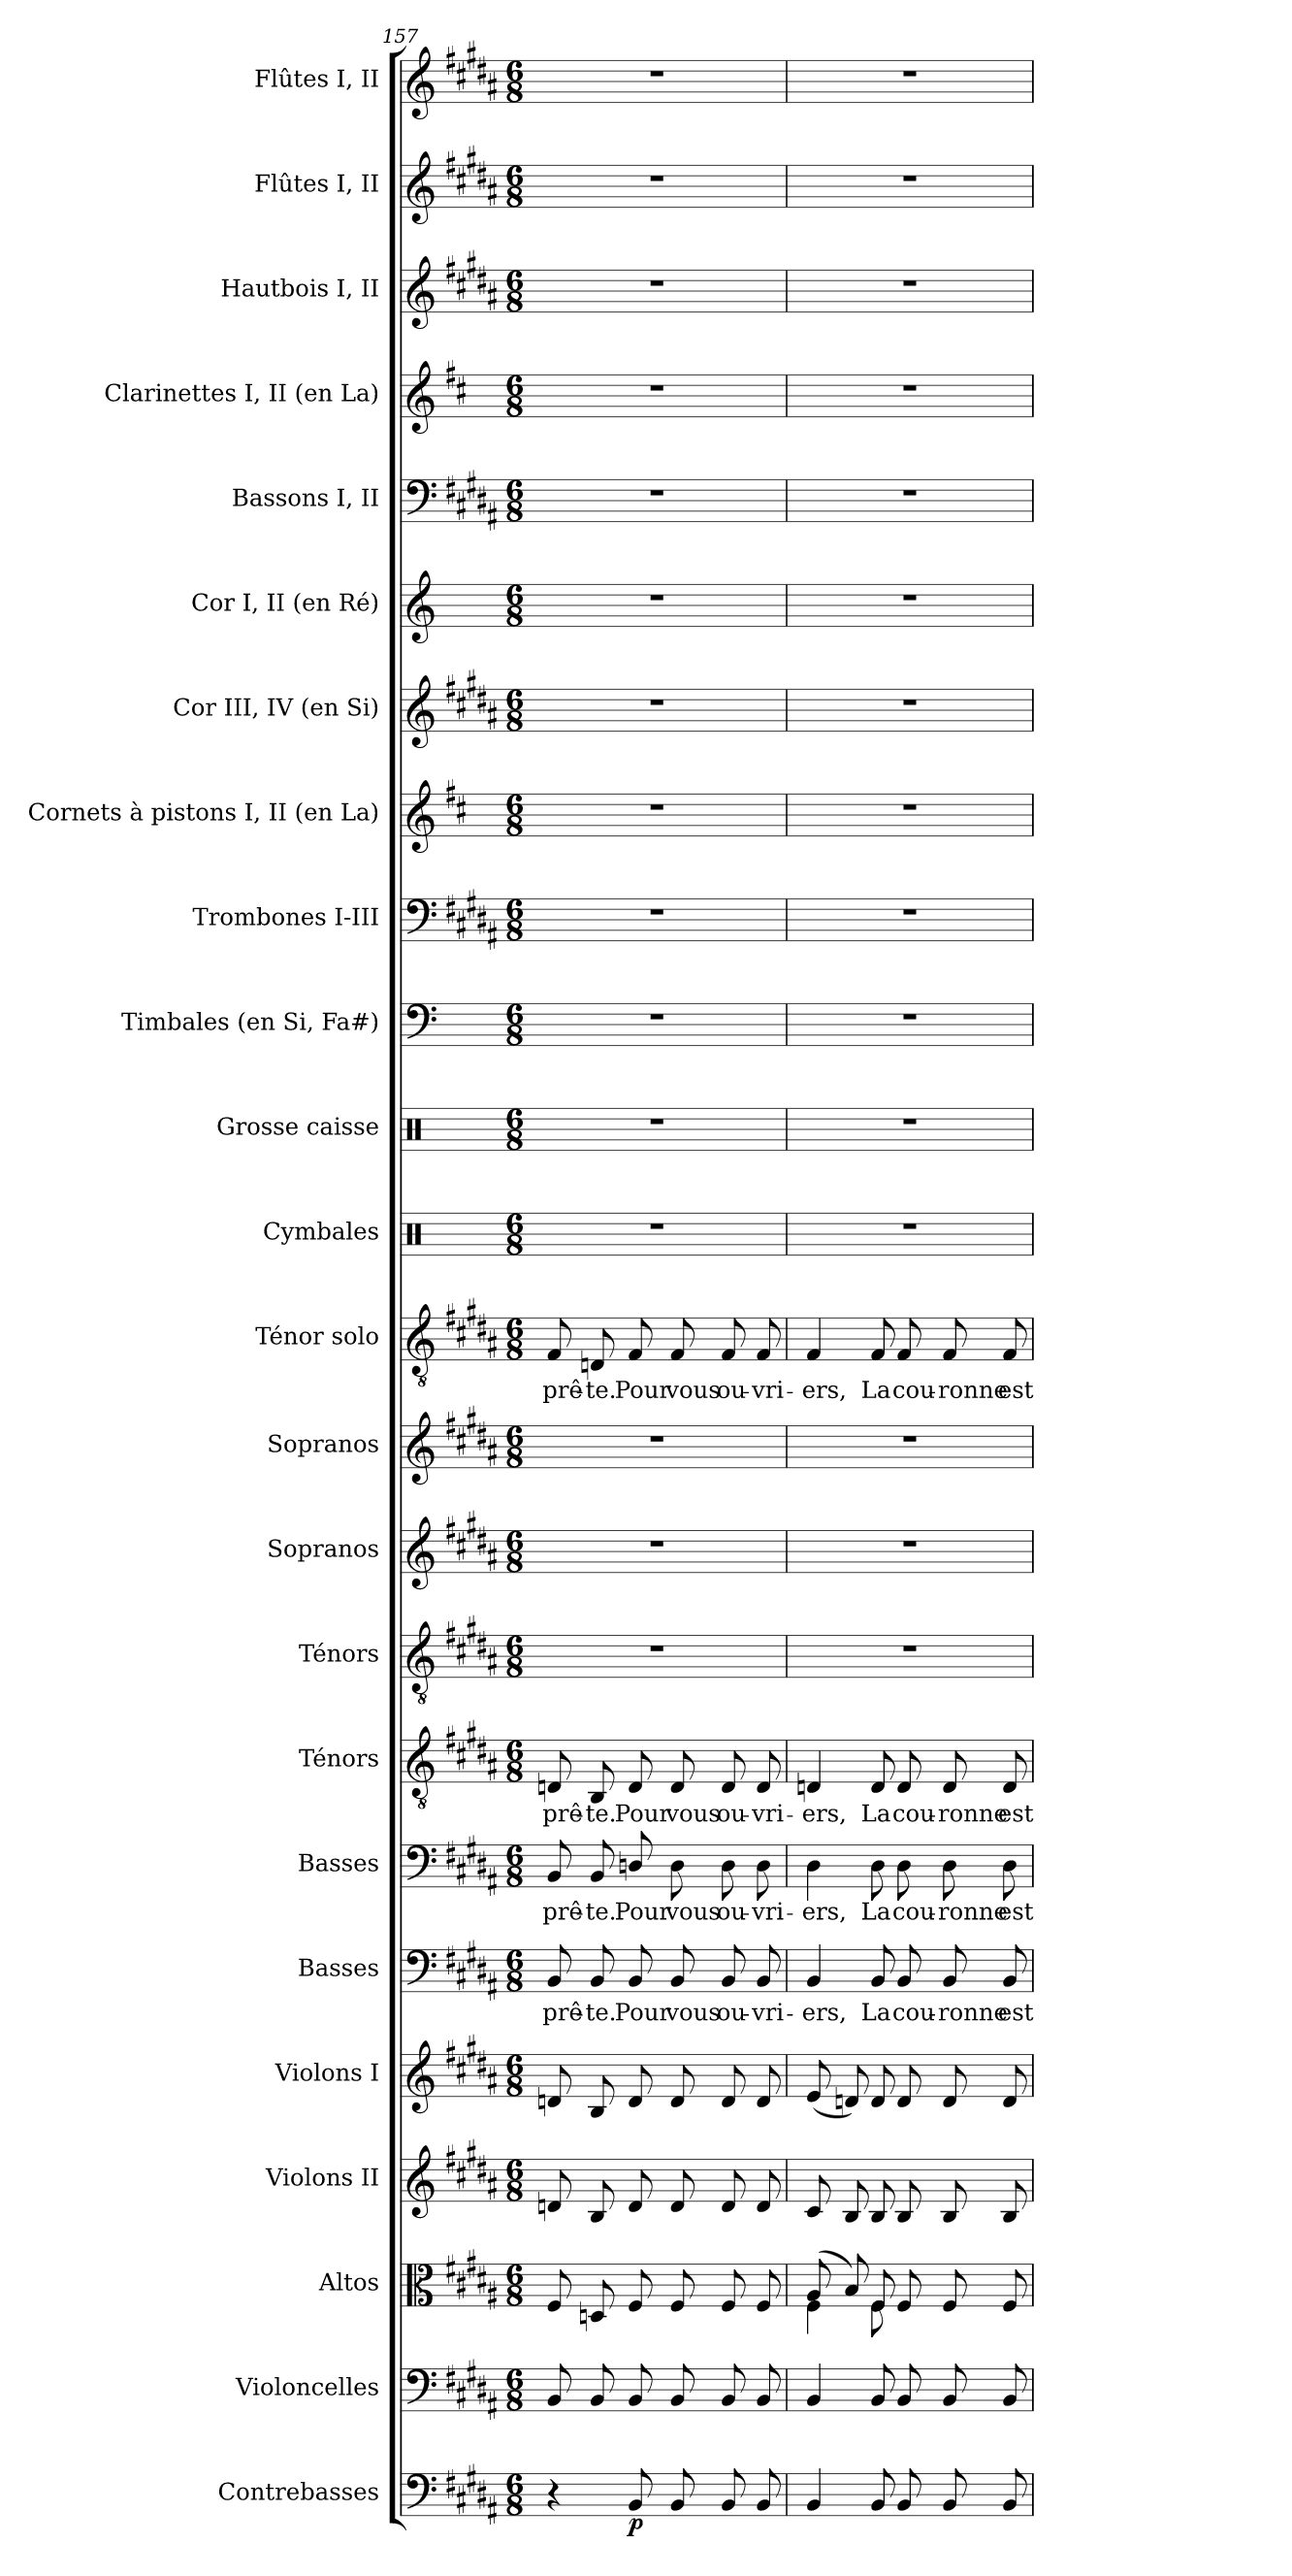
**kern	**dynam	**kern	**kern	**kern	**kern	**kern	**text	**kern	**text	**kern	**text	**kern	**kern	**kern	**kern	**text	**kern	**kern	**kern	**kern	**kern	**kern	**kern	**kern	**kern	**kern	**kern	**kern
*part24	*part24	*part23	*part22	*part21	*part20	*part19	*part19	*part18	*part18	*part17	*part17	*part16	*part15	*part14	*part13	*part13	*part12	*part11	*part10	*part9	*part8	*part7	*part6	*part5	*part4	*part3	*part2	*part1
*staff24	*staff24	*staff23	*staff22	*staff21	*staff20	*staff19	*staff19	*staff18	*staff18	*staff17	*staff17	*staff16	*staff15	*staff14	*staff13	*staff13	*staff12	*staff11	*staff10	*staff9	*staff8	*staff7	*staff6	*staff5	*staff4	*staff3	*staff2	*staff1
*I"Contrebasses	*	*I"Violoncelles	*I"Altos	*I"Violons II	*I"Violons I	*I"Basses	*	*I"Basses	*	*I"Ténors	*	*I"Ténors	*I"Sopranos	*I"Sopranos	*I"Ténor solo	*	*I"Cymbales	*I"Grosse caisse	*I"Timbales (en Si, Fa#)	*I"Trombones I-III	*I"Cornets à pistons I, II (en La)	*I"Cor III, IV (en Si)	*I"Cor I, II (en Ré)	*I"Bassons I, II	*I"Clarinettes I, II (en La)	*I"Hautbois I, II	*I"Flûtes I, II	*I"Flûtes I, II
*I'Cb.	*	*I'Vlles	*I'Altos	*I'Vns II	*I'Vns I	*I'Basses	*	*I'Basses	*	*I'Tén.	*	*I'Tén.	*I'Sopr.	*I'Sopr.	*I'Tén. solo	*	*I'Cym.	*I'G. c.	*I'Timb.	*I'Trb.	*I'C.à p. (La)	*I'Cor (Si)	*I'Cor (Ré)	*I'Bns	*I'Cl. (La)	*I'Hb.	*I'Fl.	*I'Fl.
*clefF4	*	*clefF4	*clefC3	*clefG2	*clefG2	*clefF4	*	*clefF4	*	*clefGv2	*	*clefGv2	*clefG2	*clefG2	*clefGv2	*	*clefX	*clefX	*clefF4	*clefF4	*clefG2	*clefG2	*clefG2	*clefF4	*clefG2	*clefG2	*clefG2	*clefG2
*ITrd7c12	*	*	*	*	*	*	*	*	*	*ITrd7c12	*	*ITrd7c12	*	*	*ITrd7c12	*	*	*	*	*	*ITrd2c3	*ITrd8c13	*ITrd6c10	*	*ITrd2c3	*	*	*
*k[f#c#g#d#a#]	*	*k[f#c#g#d#a#]	*k[f#c#g#d#a#]	*k[f#c#g#d#a#]	*k[f#c#g#d#a#]	*k[f#c#g#d#a#]	*	*k[f#c#g#d#a#]	*	*k[f#c#g#d#a#]	*	*k[f#c#g#d#a#]	*k[f#c#g#d#a#]	*k[f#c#g#d#a#]	*k[f#c#g#d#a#]	*	*k[]	*k[]	*k[]	*k[f#c#g#d#a#]	*k[f#c#g#d#a#]	*k[f#c#g#d#a#]	*k[f#c#]	*k[f#c#g#d#a#]	*k[f#c#g#d#a#]	*k[f#c#g#d#a#]	*k[f#c#g#d#a#]	*k[f#c#g#d#a#]
*B:	*	*B:	*B:	*B:	*B:	*B:	*	*B:	*	*B:	*	*B:	*B:	*B:	*B:	*	*C:	*C:	*C:	*B:	*B:	*B:	*D:	*B:	*B:	*B:	*B:	*B:
*M6/8	*	*M6/8	*M6/8	*M6/8	*M6/8	*M6/8	*	*M6/8	*	*M6/8	*	*M6/8	*M6/8	*M6/8	*M6/8	*	*M6/8	*M6/8	*M6/8	*M6/8	*M6/8	*M6/8	*M6/8	*M6/8	*M6/8	*M6/8	*M6/8	*M6/8
=157	=157	=157	=157	=157	=157	=157	=157	=157	=157	=157	=157	=157	=157	=157	=157	=157	=157	=157	=157	=157	=157	=157	=157	=157	=157	=157	=157	=157
!	!	!	!	!	!	!	!LO:LY:b:color=#000000	!	!	!	!	!	!	!	!	!	!	!	!	!	!	!	!	!	!	!	!	!
!	!	!	!	!	!	!	!	!	!LO:LY:b:color=#000000	!	!	!	!	!	!	!	!	!	!	!	!	!	!	!	!	!	!	!
!	!	!	!	!	!	!	!	!	!	!	!LO:LY:b:color=#000000	!LO:N:vis=1	!LO:N:vis=1	!LO:N:vis=1	!	!	!	!	!	!	!	!	!	!	!	!	!	!
!	!	!	!	!	!	!	!	!	!	!	!	!	!	!	!	!LO:LY:b:color=#000000	!LO:N:vis=1	!LO:N:vis=1	!LO:N:vis=1	!LO:N:vis=1	!LO:N:vis=1	!LO:N:vis=1	!LO:N:vis=1	!LO:N:vis=1	!LO:N:vis=1	!LO:N:vis=1	!LO:N:vis=1	!LO:N:vis=1
4r	.	8BBi/	8F#i/	8dni/	8dni/	8BBi/	prê-	8BBi/	prê-	8DDni/	prê-	2.r	2.r	2.r	8FF#i/	prê-	2.r	2.r	2.r	2.r	2.r	2.r	2.r	2.r	2.r	2.r	2.r	2.r
!	!	!	!	!	!	!	!LO:LY:b:color=#000000	!	!	!	!	!	!	!	!	!	!	!	!	!	!	!	!	!	!	!	!	!
!	!	!	!	!	!	!	!	!	!LO:LY:b:color=#000000	!	!	!	!	!	!	!	!	!	!	!	!	!	!	!	!	!	!	!
!	!	!	!	!	!	!	!	!	!	!	!LO:LY:b:color=#000000	!	!	!	!	!	!	!	!	!	!	!	!	!	!	!	!	!
!	!	!	!	!	!	!	!	!	!	!	!	!	!	!	!	!LO:LY:b:color=#000000	!	!	!	!	!	!	!	!	!	!	!	!
.	.	8BBi/	8Dni/	8Bi/	8Bi/	8BBi/	-te.	8BBi/	-te.	8BBBi/	-te.	.	.	.	8DDni/	-te.	.	.	.	.	.	.	.	.	.	.	.	.
!	!	!	!	!	!	!	!LO:LY:b:color=#000000	!	!	!	!	!	!	!	!	!	!	!	!	!	!	!	!	!	!	!	!	!
!	!	!	!	!	!	!	!	!	!LO:LY:b:color=#000000	!	!	!	!	!	!	!	!	!	!	!	!	!	!	!	!	!	!	!
!	!	!	!	!	!	!	!	!	!	!	!LO:LY:b:color=#000000	!	!	!	!	!	!	!	!	!	!	!	!	!	!	!	!	!
!	!	!	!	!	!	!	!	!	!	!	!	!	!	!	!	!LO:LY:b:color=#000000	!	!	!	!	!	!	!	!	!	!	!	!
8BBBi/	p	8BBi/	8F#i/	8di/	8di/	8BBi/	Pour	8Dni/	Pour	8DDi/	Pour	.	.	.	8FF#i/	Pour	.	.	.	.	.	.	.	.	.	.	.	.
!	!	!	!	!	!	!	!LO:LY:b:color=#000000	!	!	!	!	!	!	!	!	!	!	!	!	!	!	!	!	!	!	!	!	!
!	!	!	!	!	!	!	!	!	!LO:LY:b:color=#000000	!	!	!	!	!	!	!	!	!	!	!	!	!	!	!	!	!	!	!
!	!	!	!	!	!	!	!	!	!	!	!LO:LY:b:color=#000000	!	!	!	!	!	!	!	!	!	!	!	!	!	!	!	!	!
!	!	!	!	!	!	!	!	!	!	!	!	!	!	!	!	!LO:LY:b:color=#000000	!	!	!	!	!	!	!	!	!	!	!	!
8BBBi/	.	8BBi/	8F#i/	8di/	8di/	8BBi/	vous	8Di\	vous	8DDi/	vous	.	.	.	8FF#i/	vous	.	.	.	.	.	.	.	.	.	.	.	.
!	!	!	!	!	!	!	!LO:LY:b:color=#000000	!	!	!	!	!	!	!	!	!	!	!	!	!	!	!	!	!	!	!	!	!
!	!	!	!	!	!	!	!	!	!LO:LY:b:color=#000000	!	!	!	!	!	!	!	!	!	!	!	!	!	!	!	!	!	!	!
!	!	!	!	!	!	!	!	!	!	!	!LO:LY:b:color=#000000	!	!	!	!	!	!	!	!	!	!	!	!	!	!	!	!	!
!	!	!	!	!	!	!	!	!	!	!	!	!	!	!	!	!LO:LY:b:color=#000000	!	!	!	!	!	!	!	!	!	!	!	!
8BBBi/	.	8BBi/	8F#i/	8di/	8di/	8BBi/	ou-	8Di\	ou-	8DDi/	ou-	.	.	.	8FF#i/	ou-	.	.	.	.	.	.	.	.	.	.	.	.
!	!	!	!	!	!	!	!LO:LY:b:color=#000000	!	!	!	!	!	!	!	!	!	!	!	!	!	!	!	!	!	!	!	!	!
!	!	!	!	!	!	!	!	!	!LO:LY:b:color=#000000	!	!	!	!	!	!	!	!	!	!	!	!	!	!	!	!	!	!	!
!	!	!	!	!	!	!	!	!	!	!	!LO:LY:b:color=#000000	!	!	!	!	!	!	!	!	!	!	!	!	!	!	!	!	!
!	!	!	!	!	!	!	!	!	!	!	!	!	!	!	!	!LO:LY:b:color=#000000	!	!	!	!	!	!	!	!	!	!	!	!
8BBBi/	.	8BBi/	8F#i/	8di/	8di/	8BBi/	-vri-	8Di\	-vri-	8DDi/	-vri-	.	.	.	8FF#i/	-vri-	.	.	.	.	.	.	.	.	.	.	.	.
!!LO:PB:g=z
=158	=158	=158	=158	=158	=158	=158	=158	=158	=158	=158	=158	=158	=158	=158	=158	=158	=158	=158	=158	=158	=158	=158	=158	=158	=158	=158	=158	=158
*	*	*	*^	*	*	*	*	*	*	*	*	*	*	*	*	*	*	*	*	*	*	*	*	*	*	*	*	*
!	!	!	!	!	!	!	!	!LO:LY:b:color=#000000	!	!	!	!	!	!	!	!	!	!	!	!	!	!	!	!	!	!	!	!	!
!	!	!	!	!	!	!	!	!	!	!LO:LY:b:color=#000000	!	!	!	!	!	!	!	!	!	!	!	!	!	!	!	!	!	!	!
!	!	!	!	!	!	!	!	!	!	!	!	!LO:LY:b:color=#000000	!LO:N:vis=1	!LO:N:vis=1	!LO:N:vis=1	!	!	!	!	!	!	!	!	!	!	!	!	!	!
!	!	!	!	!	!	!	!	!	!	!	!	!	!	!	!	!	!LO:LY:b:color=#000000	!LO:N:vis=1	!LO:N:vis=1	!LO:N:vis=1	!LO:N:vis=1	!LO:N:vis=1	!LO:N:vis=1	!LO:N:vis=1	!LO:N:vis=1	!LO:N:vis=1	!LO:N:vis=1	!LO:N:vis=1	!LO:N:vis=1
4BBBi/	.	4BBi/	(8A#i/	4F#i\	8c#i/	(8ei/	4BBi/	-ers,	4D#i\	-ers,	4DDni/	-ers,	2.r	2.r	2.r	4FF#i/	-ers,	2.r	2.r	2.r	2.r	2.r	2.r	2.r	2.r	2.r	2.r	2.r	2.r
.	.	.	8Bi/)	.	8Bi/	8dni/)	.	.	.	.	.	.	.	.	.	.	.	.	.	.	.	.	.	.	.	.	.	.	.
!	!	!	!	!	!	!	!	!LO:LY:b:color=#000000	!	!	!	!	!	!	!	!	!	!	!	!	!	!	!	!	!	!	!	!	!
!	!	!	!	!	!	!	!	!	!	!LO:LY:b:color=#000000	!	!	!	!	!	!	!	!	!	!	!	!	!	!	!	!	!	!	!
!	!	!	!	!	!	!	!	!	!	!	!	!LO:LY:b:color=#000000	!	!	!	!	!	!	!	!	!	!	!	!	!	!	!	!	!
!	!	!	!	!	!	!	!	!	!	!	!	!	!	!	!	!	!LO:LY:b:color=#000000	!	!	!	!	!	!	!	!	!	!	!	!
8BBBi/	.	8BBi/	8F#i/	8F#i\	8Bi/	8di/	8BBi/	La	8D#i\	La	8DDi/	La	.	.	.	8FF#i/	La	.	.	.	.	.	.	.	.	.	.	.	.
!	!	!	!	!	!	!	!	!LO:LY:b:color=#000000	!	!	!	!	!	!	!	!	!	!	!	!	!	!	!	!	!	!	!	!	!
!	!	!	!	!	!	!	!	!	!	!LO:LY:b:color=#000000	!	!	!	!	!	!	!	!	!	!	!	!	!	!	!	!	!	!	!
!	!	!	!	!	!	!	!	!	!	!	!	!LO:LY:b:color=#000000	!	!	!	!	!	!	!	!	!	!	!	!	!	!	!	!	!
!	!	!	!	!	!	!	!	!	!	!	!	!	!	!	!	!	!LO:LY:b:color=#000000	!	!	!	!	!	!	!	!	!	!	!	!
8BBBi/	.	8BBi/	8F#i/	4.ryy	8Bi/	8di/	8BBi/	cou-	8D#i\	cou-	8DDi/	cou-	.	.	.	8FF#i/	cou-	.	.	.	.	.	.	.	.	.	.	.	.
!	!	!	!	!	!	!	!	!LO:LY:b:color=#000000	!	!	!	!	!	!	!	!	!	!	!	!	!	!	!	!	!	!	!	!	!
!	!	!	!	!	!	!	!	!	!	!LO:LY:b:color=#000000	!	!	!	!	!	!	!	!	!	!	!	!	!	!	!	!	!	!	!
!	!	!	!	!	!	!	!	!	!	!	!	!LO:LY:b:color=#000000	!	!	!	!	!	!	!	!	!	!	!	!	!	!	!	!	!
!	!	!	!	!	!	!	!	!	!	!	!	!	!	!	!	!	!LO:LY:b:color=#000000	!	!	!	!	!	!	!	!	!	!	!	!
8BBBi/	.	8BBi/	8F#i/	.	8Bi/	8di/	8BBi/	-ronne	8D#i\	-ronne	8DDi/	-ronne	.	.	.	8FF#i/	-ronne	.	.	.	.	.	.	.	.	.	.	.	.
!	!	!	!	!	!	!	!	!LO:LY:b:color=#000000	!	!	!	!	!	!	!	!	!	!	!	!	!	!	!	!	!	!	!	!	!
!	!	!	!	!	!	!	!	!	!	!LO:LY:b:color=#000000	!	!	!	!	!	!	!	!	!	!	!	!	!	!	!	!	!	!	!
!	!	!	!	!	!	!	!	!	!	!	!	!LO:LY:b:color=#000000	!	!	!	!	!	!	!	!	!	!	!	!	!	!	!	!	!
!	!	!	!	!	!	!	!	!	!	!	!	!	!	!	!	!	!LO:LY:b:color=#000000	!	!	!	!	!	!	!	!	!	!	!	!
8BBBi/	.	8BBi/	8F#i/	.	8Bi/	8di/	8BBi/	est	8D#i\	est	8DDi/	est	.	.	.	8FF#i/	est	.	.	.	.	.	.	.	.	.	.	.	.
*	*	*	*v	*v	*	*	*	*	*	*	*	*	*	*	*	*	*	*	*	*	*	*	*	*	*	*	*	*	*
=	=	=	=	=	=	=	=	=	=	=	=	=	=	=	=	=	=	=	=	=	=	=	=	=	=	=	=	=
*-	*-	*-	*-	*-	*-	*-	*-	*-	*-	*-	*-	*-	*-	*-	*-	*-	*-	*-	*-	*-	*-	*-	*-	*-	*-	*-	*-	*-
